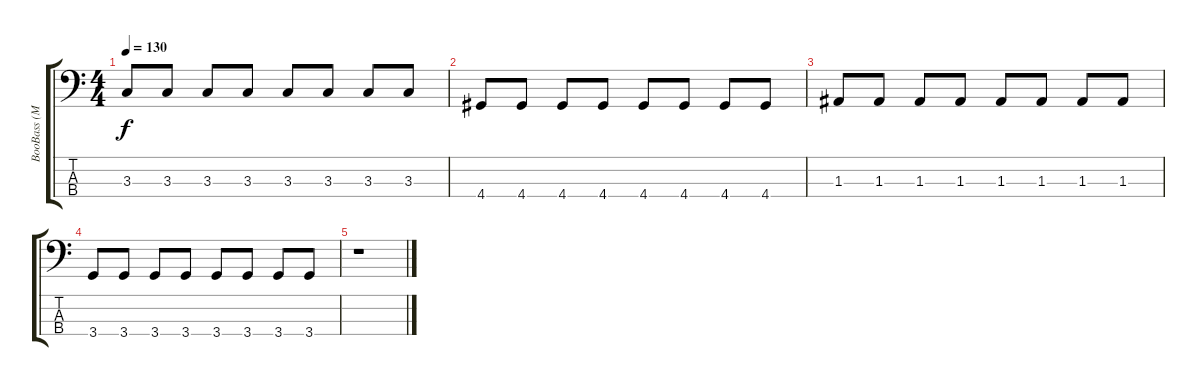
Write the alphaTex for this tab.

\track ("BooBass (MIDI)" "BooBass (M") {instrument fretlessbass}
\staff {score tabs}
\tuning (G2 D2 A1 E1) {hide}
\ts (4 4)
\tempo 130
\clef f4
\ks c
3.3.8{dy f} 3.3.8 3.3.8 3.3.8 3.3.8 3.3.8 3.3.8 3.3.8 |
4.4.8 4.4.8 4.4.8 4.4.8 4.4.8 4.4.8 4.4.8 4.4.8 |
1.3.8 1.3.8 1.3.8 1.3.8 1.3.8 1.3.8 1.3.8 1.3.8 |
3.4.8 3.4.8 3.4.8 3.4.8 3.4.8 3.4.8 3.4.8 3.4.8 |
r.1
